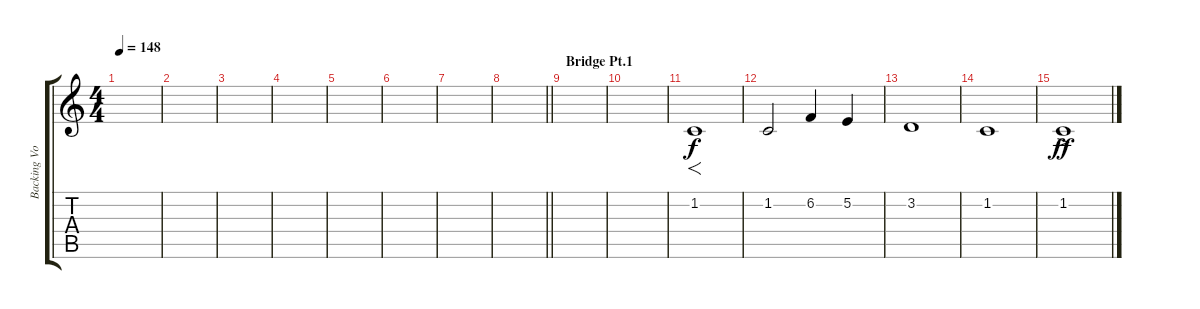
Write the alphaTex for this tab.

\track ("Backing Vochals" "Backing Vo") {instrument lead1square}
\staff {score tabs}
\tuning (E4 B3 G3 D3 A2 E2) {hide}
\ts (4 4)
\tempo 148
\clef g2
\ks c
|
|
|
|
|
|
|
\barLineRight lightlight
|
\section ("" "Bridge Pt.1")
|
|
1.2.1{f} |
1.2.2 6.2.4 5.2.4 |
3.2.1 |
1.2.1 |
1.2{ac}.1{dy ff}
